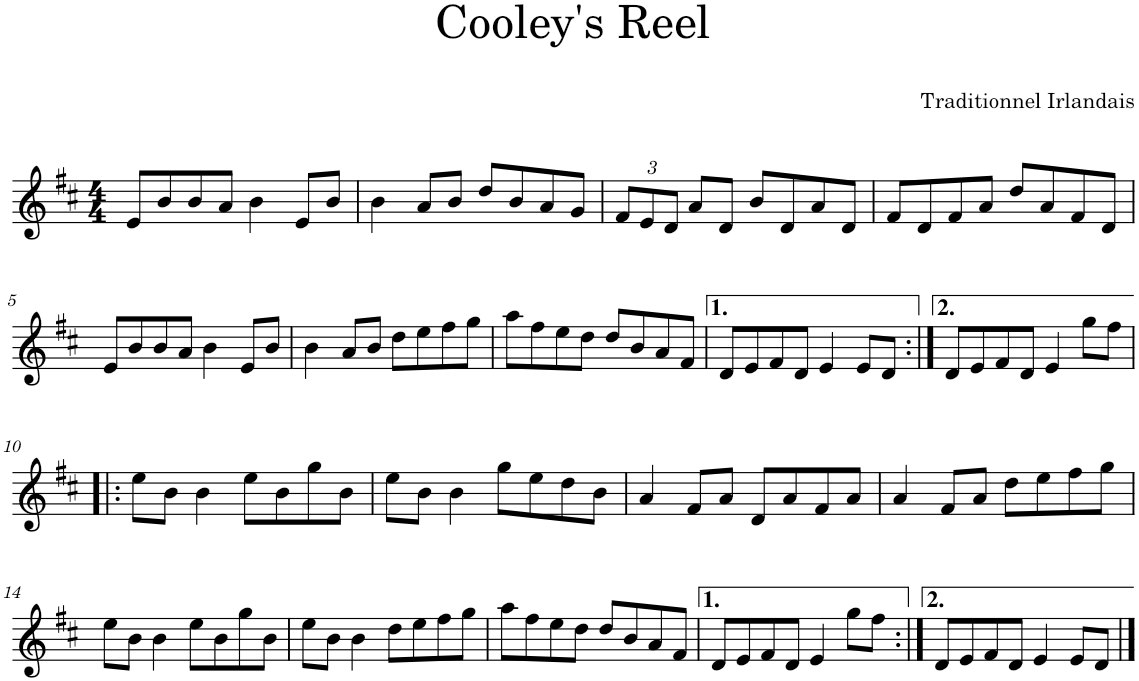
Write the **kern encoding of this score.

**kern
*part1
*staff1
*I"Violon
*I'Vln.
*clefG2
*k[f#c#]
*M4/4
=1
8e/L
8b/
8b/
8a/J
4b\
8e/L
8b/J
=2
4b\
8a/L
8b/J
8dd/L
8b/
8a/
8g/J
=3
*Xbrackettup
12f#/L
12e/
12d/J
8a/L
8d/J
8b/L
8d/
8a/
8d/J
=4
8f#/L
8d/
8f#/
8a/J
8dd/L
8a/
8f#/
8d/J
!!LO:LB:g=z
=5
8e/L
8b/
8b/
8a/J
4b\
8e/L
8b/J
=6
4b\
8a/L
8b/J
8dd\L
8ee\
8ff#\
8gg\J
=7
8aa\L
8ff#\
8ee\
8dd\J
8dd/L
8b/
8a/
8f#/J
=8
8d/L
8e/
8f#/
8d/J
4e/
8e/L
8d/J
=9:|!
8d/L
8e/
8f#/
8d/J
4e/
8gg\L
8ff#\J
!!LO:LB:g=z
=10!|:
8ee\L
8b\J
4b\
8ee\L
8b\
8gg\
8b\J
=11
8ee\L
8b\J
4b\
8gg\L
8ee\
8dd\
8b\J
=12
4a/
8f#/L
8a/J
8d/L
8a/
8f#/
8a/J
=13
4a/
8f#/L
8a/J
8dd\L
8ee\
8ff#\
8gg\J
!!LO:LB:g=z
=14
8ee\L
8b\J
4b\
8ee\L
8b\
8gg\
8b\J
=15
8ee\L
8b\J
4b\
8dd\L
8ee\
8ff#\
8gg\J
=16
8aa\L
8ff#\
8ee\
8dd\J
8dd/L
8b/
8a/
8f#/J
=17
8d/L
8e/
8f#/
8d/J
4e/
8gg\L
8ff#\J
=18:|!
8d/L
8e/
8f#/
8d/J
4e/
8e/L
8d/J
==
*-
